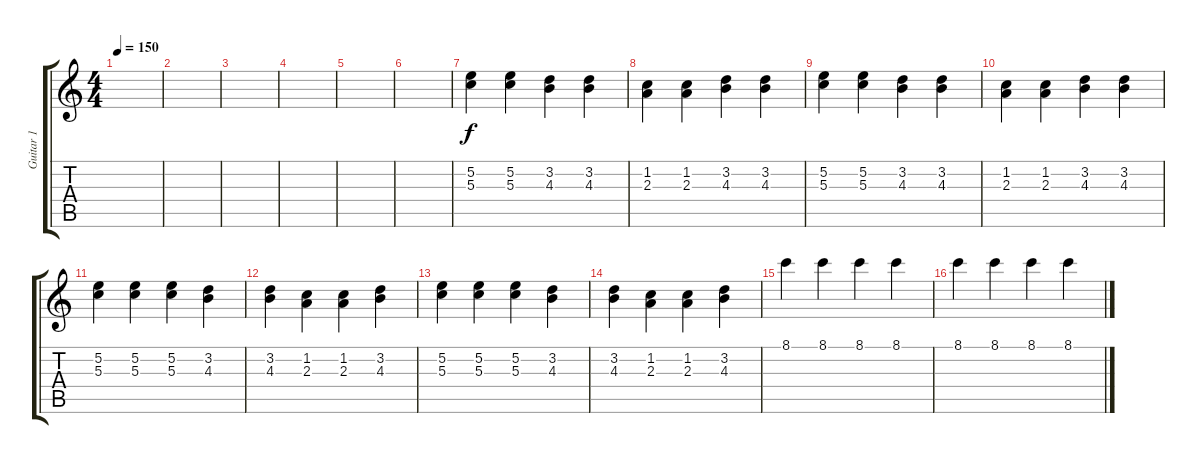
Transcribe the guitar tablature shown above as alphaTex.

\track ("Guitar 1" "Guitar 1") {instrument electricguitarclean}
\staff {score tabs}
\tuning (E4 B3 G3 D3 A2 E2) {hide}
\ts (4 4)
\tempo 150
\clef g2
\ks c
|
|
|
|
|
|
(5.2 5.3).4{volume 14} (5.2 5.3).4 (3.2 4.3).4 (3.2 4.3).4 |
(1.2 2.3).4 (1.2 2.3).4 (3.2 4.3).4 (3.2 4.3).4 |
(5.2 5.3).4 (5.2 5.3).4 (3.2 4.3).4 (3.2 4.3).4 |
(1.2 2.3).4 (1.2 2.3).4 (3.2 4.3).4 (3.2 4.3).4 |
(5.2 5.3).4 (5.2 5.3).4 (5.2 5.3).4 (3.2 4.3).4 |
(3.2 4.3).4 (1.2 2.3).4 (1.2 2.3).4 (3.2 4.3).4 |
(5.2 5.3).4 (5.2 5.3).4 (5.2 5.3).4 (3.2 4.3).4 |
(3.2 4.3).4 (1.2 2.3).4 (1.2 2.3).4 (3.2 4.3).4 |
8.1.4 8.1.4 8.1.4 8.1.4 |
8.1.4 8.1.4 8.1.4 8.1.4
